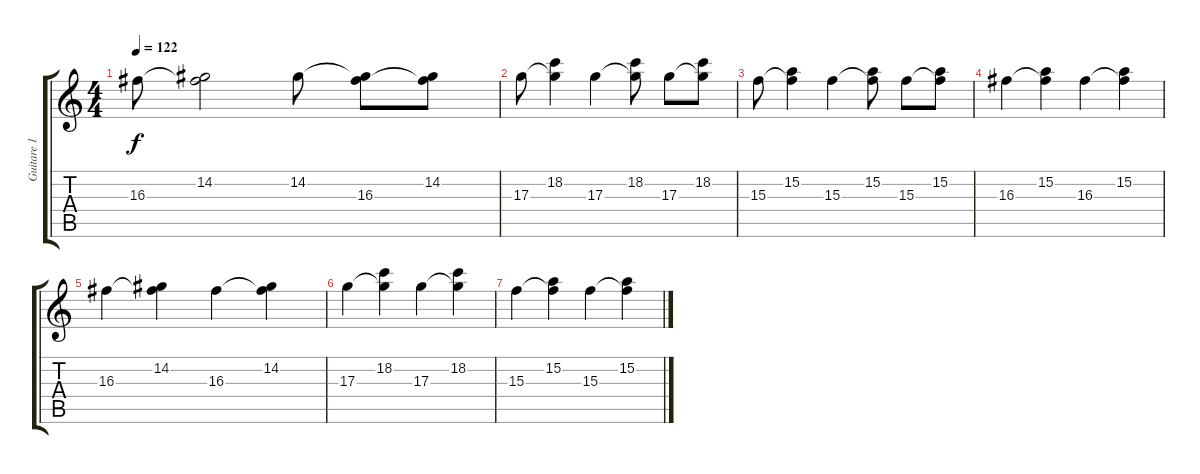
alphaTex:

\track ("Guitare 1" "Guitare 1") {instrument distortionguitar}
\staff {score tabs}
\tuning (B3 Gb3 D3 A2 E2 B1) {hide}
\ts (4 4)
\tempo 122
\clef g2
\ks c
16.3.8{dy f} (14.2 16.3{t}).2 14.2.8 (14.2{t} 16.3).8 (14.2 16.3{t}).8 |
17.3.8 (18.2 17.3{t}).4 17.3.4 (18.2 17.3{t}).8 17.3.8 (18.2 17.3{t}).8 |
15.3.8 (15.2 15.3{t}).4 15.3.4 (15.2 15.3{t}).8 15.3.8 (15.2 15.3{t}).8 |
16.3.4{volume 0} (15.2 16.3{t}).4 16.3.4 (15.2 16.3{t}).4 |
16.3.4 (14.2 16.3{t}).4 16.3.4 (14.2 16.3{t}).4 |
17.3.4 (18.2 17.3{t}).4 17.3.4 (18.2 17.3{t}).4 |
15.3.4 (15.2 15.3{t}).4 15.3.4 (15.2 15.3{t}).4
